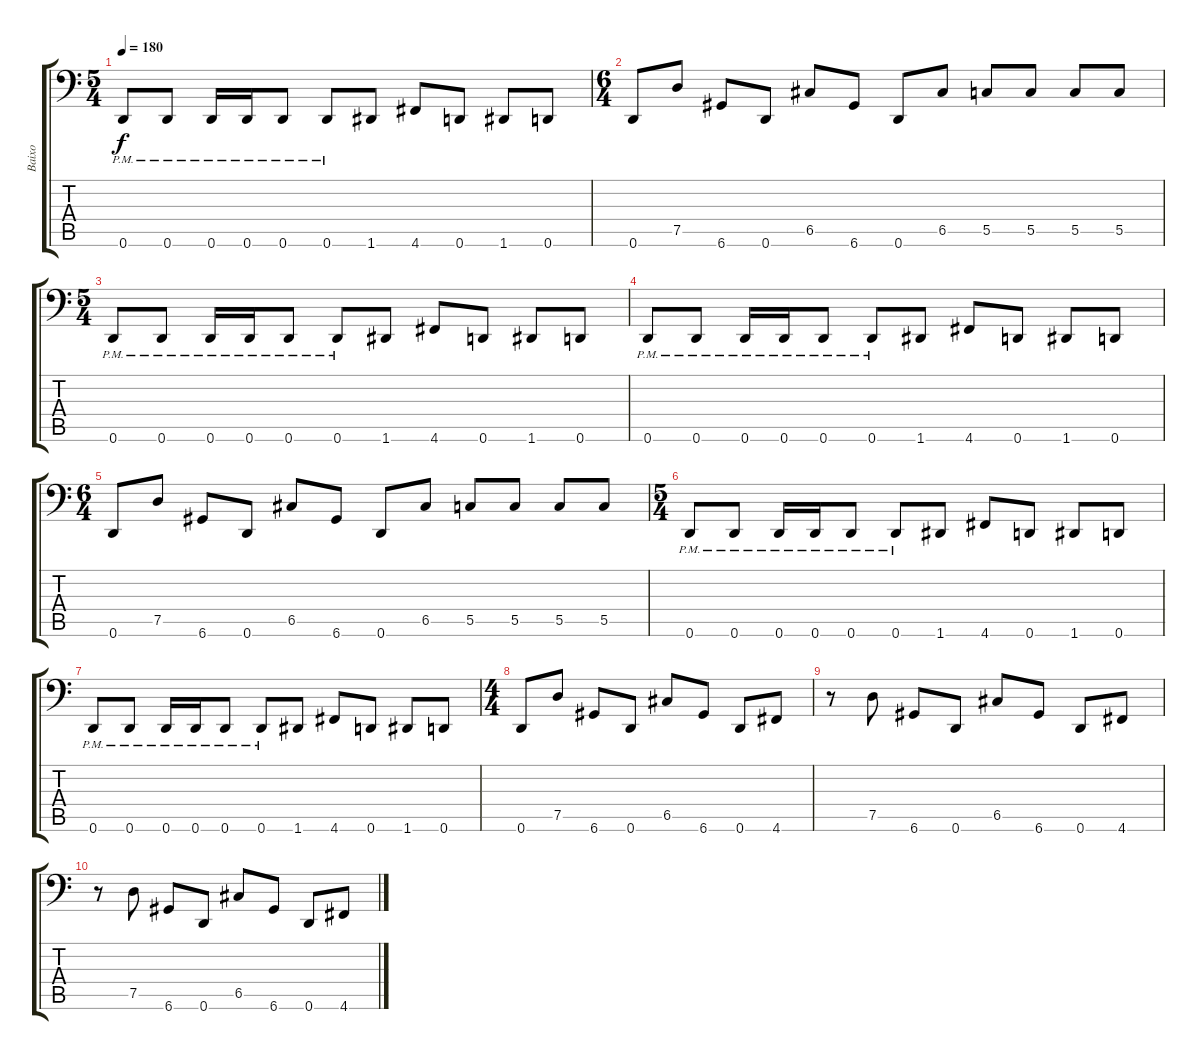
\track ("Baixo" "Baixo") {instrument electricbassfinger}
\staff {score tabs}
\tuning (D3 A2 F2 C2 G1 D1) {hide}
\ts (5 4)
\tempo 180
\clef f4
\ks c
0.6{pm}.8{dy f} 0.6{pm}.8 0.6{pm}.16 0.6{pm}.16 0.6{pm}.8 0.6{pm}.8 1.6.8 4.6.8 0.6.8 1.6.8 0.6.8 |
\ts (6 4)
0.6.8 7.5.8 6.6.8 0.6.8 6.5.8 6.6.8 0.6.8 6.5.8 5.5.8 5.5.8 5.5.8 5.5.8 |
\ts (5 4)
0.6{pm}.8 0.6{pm}.8 0.6{pm}.16 0.6{pm}.16 0.6{pm}.8 0.6{pm}.8 1.6.8 4.6.8 0.6.8 1.6.8 0.6.8 |
0.6{pm}.8 0.6{pm}.8 0.6{pm}.16 0.6{pm}.16 0.6{pm}.8 0.6{pm}.8 1.6.8 4.6.8 0.6.8 1.6.8 0.6.8 |
\ts (6 4)
0.6.8 7.5.8 6.6.8 0.6.8 6.5.8 6.6.8 0.6.8 6.5.8 5.5.8 5.5.8 5.5.8 5.5.8 |
\ts (5 4)
0.6{pm}.8 0.6{pm}.8 0.6{pm}.16 0.6{pm}.16 0.6{pm}.8 0.6{pm}.8 1.6.8 4.6.8 0.6.8 1.6.8 0.6.8 |
0.6{pm}.8 0.6{pm}.8 0.6{pm}.16 0.6{pm}.16 0.6{pm}.8 0.6{pm}.8 1.6.8 4.6.8 0.6.8 1.6.8 0.6.8 |
\ts (4 4)
0.6.8 7.5.8 6.6.8 0.6.8 6.5.8 6.6.8 0.6.8 4.6.8 |
r.8 7.5.8 6.6.8 0.6.8 6.5.8 6.6.8 0.6.8 4.6.8 |
r.8 7.5.8 6.6.8 0.6.8 6.5.8 6.6.8 0.6.8 4.6.8
